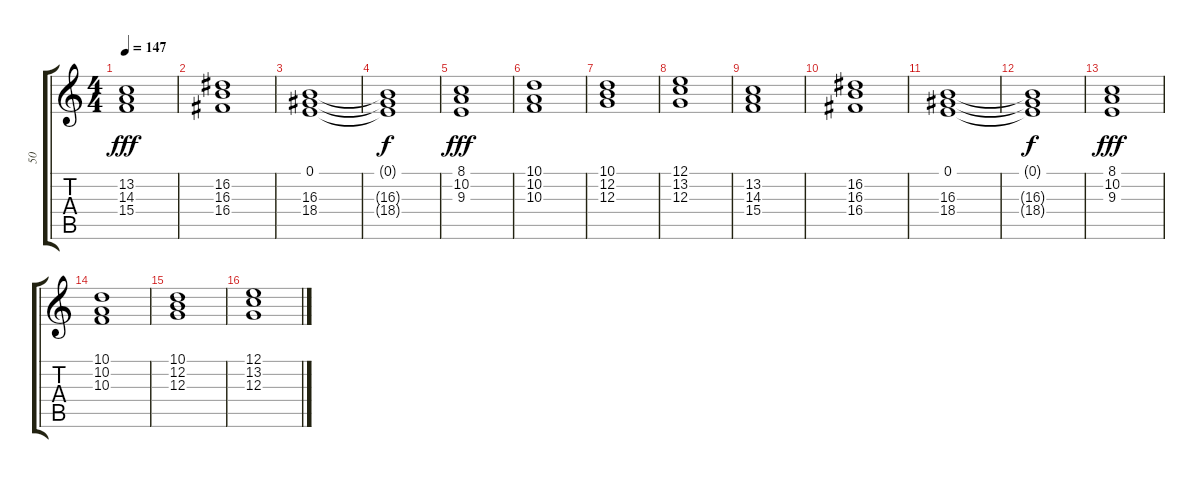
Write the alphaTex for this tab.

\track ("50" "50") {instrument synthstrings1}
\staff {score tabs}
\tuning (E4 B3 G3 D3 A2 E2) {hide}
\ts (4 4)
\tempo 147
\clef g2
\ks c
(13.2 14.3 15.4).1{dy fff} |
(16.2 16.3 16.4).1 |
(0.1 16.3 18.4).1 |
(0.1{t} 16.3{t} 18.4{t}).1{dy f} |
(8.1 10.2 9.3).1{dy fff} |
(10.1 10.2 10.3).1 |
(10.1 12.2 12.3).1 |
(12.1 13.2 12.3).1 |
(13.2 14.3 15.4).1 |
(16.2 16.3 16.4).1 |
(0.1 16.3 18.4).1 |
(0.1{t} 16.3{t} 18.4{t}).1{dy f} |
(8.1 10.2 9.3).1{dy fff} |
(10.1 10.2 10.3).1 |
(10.1 12.2 12.3).1 |
(12.1 13.2 12.3).1
